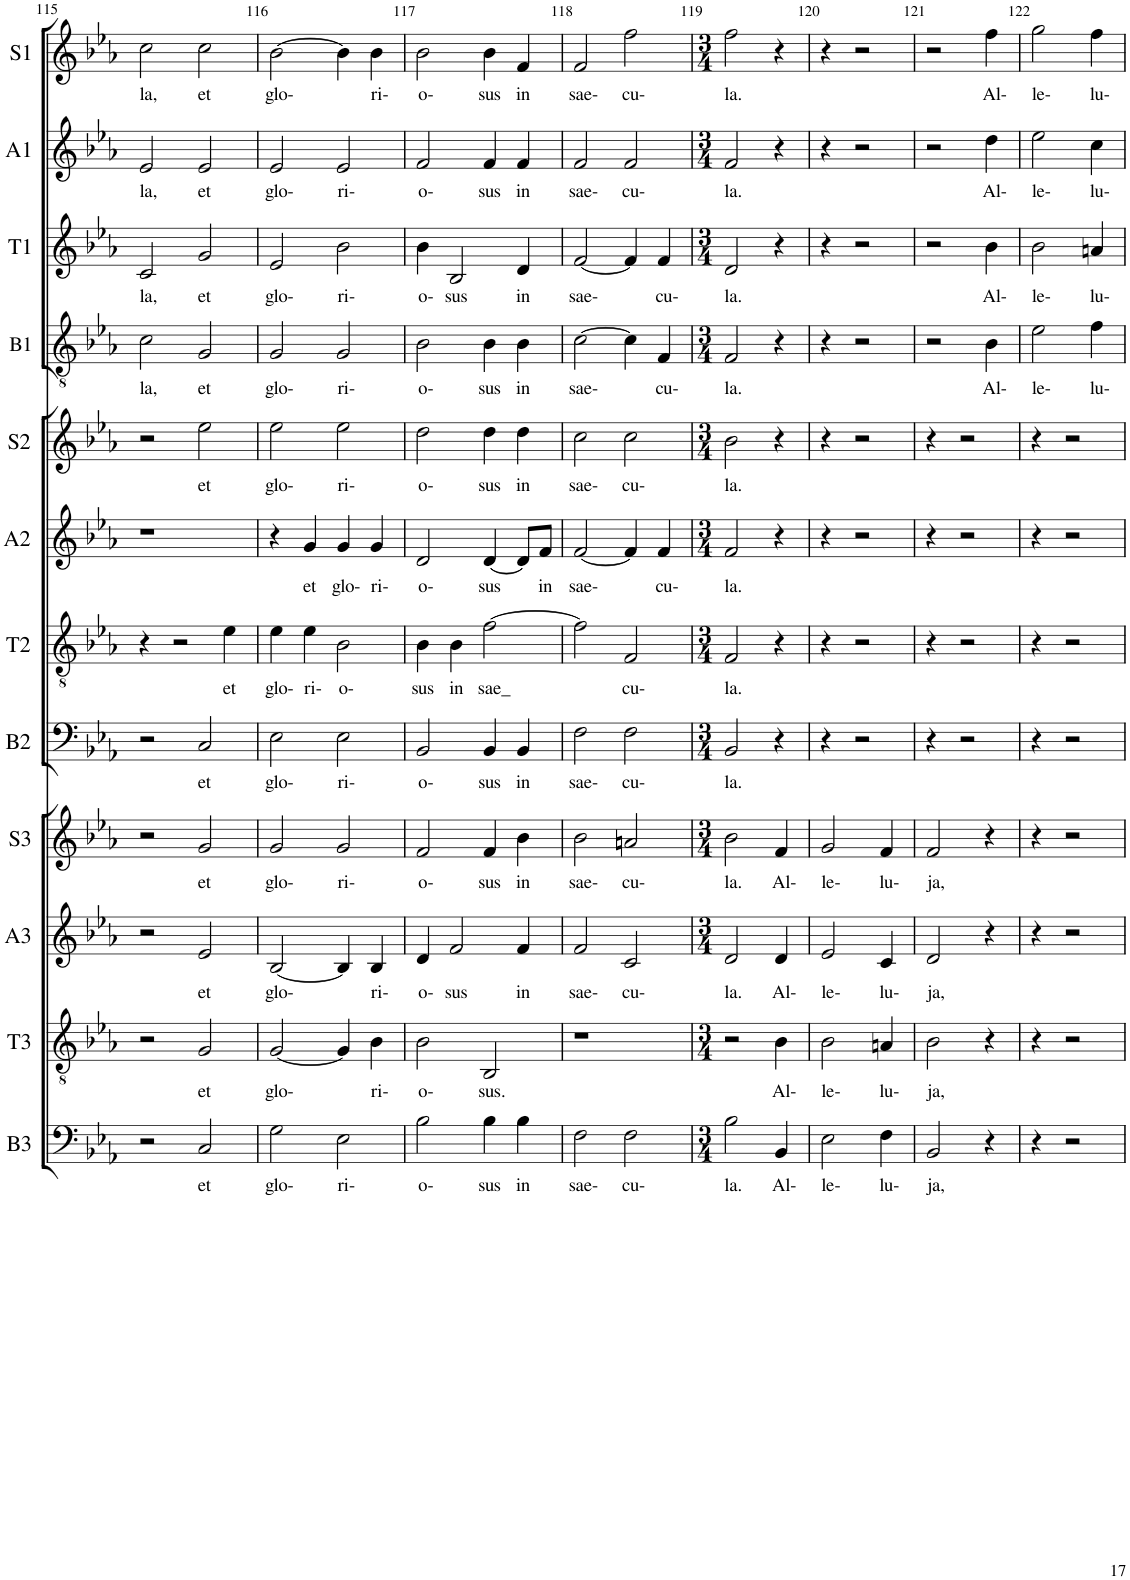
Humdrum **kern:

**kern	**text	**kern	**text	**kern	**text	**kern	**text	**kern	**text	**kern	**text	**kern	**text	**kern	**text	**kern	**text	**kern	**text	**kern	**text	**kern	**text
*part12	*part12	*part11	*part11	*part10	*part10	*part9	*part9	*part8	*part8	*part7	*part7	*part6	*part6	*part5	*part5	*part4	*part4	*part3	*part3	*part2	*part2	*part1	*part1
*staff12	*staff12	*staff11	*staff11	*staff10	*staff10	*staff9	*staff9	*staff8	*staff8	*staff7	*staff7	*staff6	*staff6	*staff5	*staff5	*staff4	*staff4	*staff3	*staff3	*staff2	*staff2	*staff1	*staff1
*I"B3	*	*I"T3	*	*I"A3	*	*I"S3	*	*I"B2	*	*I"T2	*	*I"A2	*	*I"S2	*	*I"B1	*	*I"T1	*	*I"A1	*	*I"S1	*
*I'B3	*	*I'T3	*	*I'A3	*	*I'S3	*	*I'B2	*	*I'T2	*	*I'A2	*	*I'S2	*	*I'B1	*	*I'T1	*	*I'A1	*	*I'S1	*
!!LO:PB:g=z
*clefF4	*	*clefGv2	*	*clefG2	*	*clefG2	*	*clefF4	*	*clefGv2	*	*clefG2	*	*clefG2	*	*clefGv2	*	*clefG2	*	*clefG2	*	*clefG2	*
*Trd7c12	*	*	*	*	*	*	*	*Trd7c12	*	*	*	*	*	*	*	*Trd7c12	*	*	*	*	*	*	*
*k[b-e-a-]	*	*k[b-e-a-]	*	*k[b-e-a-]	*	*k[b-e-a-]	*	*k[b-e-a-]	*	*k[b-e-a-]	*	*k[b-e-a-]	*	*k[b-e-a-]	*	*k[b-e-a-]	*	*k[b-e-a-]	*	*k[b-e-a-]	*	*k[b-e-a-]	*
*M2/2	*	*M2/2	*	*M2/2	*	*M2/2	*	*M2/2	*	*M2/2	*	*M2/2	*	*M2/2	*	*M2/2	*	*M2/2	*	*M2/2	*	*M2/2	*
=115	=115	=115	=115	=115	=115	=115	=115	=115	=115	=115	=115	=115	=115	=115	=115	=115	=115	=115	=115	=115	=115	=115	=115
!	!	!	!	!	!	!	!	!	!	!	!	!	!	!	!	!	!LO:LY:b	!	!LO:LY:b	!	!LO:LY:b	!	!LO:LY:b
2r	.	2r	.	2r	.	2r	.	2r	.	4r	.	1r	.	2r	.	2c\	la,	2c/	la,	2e-/	la,	2cc\	la,
.	.	.	.	.	.	.	.	.	.	2r	.	.	.	.	.	.	.	.	.	.	.	.	.
!	!LO:LY:b	!	!LO:LY:b	!	!LO:LY:b	!	!LO:LY:b	!	!LO:LY:b	!	!	!	!	!	!LO:LY:b	!	!LO:LY:b	!	!LO:LY:b	!	!LO:LY:b	!	!LO:LY:b
2C/	et	2G/	et	2e-/	et	2g/	et	2C/	et	.	.	.	.	2ee-\	et	2G/	et	2g/	et	2e-/	et	2cc\	et
!	!	!	!	!	!	!	!	!	!	!	!LO:LY:b	!	!	!	!	!	!	!	!	!	!	!	!
.	.	.	.	.	.	.	.	.	.	4e-\	et	.	.	.	.	.	.	.	.	.	.	.	.
=116	=116	=116	=116	=116	=116	=116	=116	=116	=116	=116	=116	=116	=116	=116	=116	=116	=116	=116	=116	=116	=116	=116	=116
!	!LO:LY:b	!	!LO:LY:b	!	!LO:LY:b	!	!LO:LY:b	!	!LO:LY:b	!	!LO:LY:b	!	!	!	!LO:LY:b	!	!LO:LY:b	!	!LO:LY:b	!	!LO:LY:b	!	!LO:LY:b
2G\	glo-	[2G/	glo-	[2B-/	glo-	2g/	glo-	2E-\	glo-	4e-\	glo-	4r	.	2ee-\	glo-	2G/	glo-	2e-/	glo-	2e-/	glo-	[2b-\	glo-
!	!	!	!	!	!	!	!	!	!	!	!LO:LY:b	!	!LO:LY:b	!	!	!	!	!	!	!	!	!	!
.	.	.	.	.	.	.	.	.	.	4e-\	ri-	4g/	et	.	.	.	.	.	.	.	.	.	.
!	!LO:LY:b	!	!	!	!	!	!LO:LY:b	!	!LO:LY:b	!	!LO:LY:b	!	!LO:LY:b	!	!LO:LY:b	!	!LO:LY:b	!	!LO:LY:b	!	!LO:LY:b	!	!
2E-\	ri-	4G/]	.	4B-/]	.	2g/	ri-	2E-\	ri-	2B-\	o-	4g/	glo-	2ee-\	ri-	2G/	ri-	2b-\	ri-	2e-/	ri-	4b-\]	.
!	!	!	!LO:LY:b	!	!LO:LY:b	!	!	!	!	!	!	!	!LO:LY:b	!	!	!	!	!	!	!	!	!	!LO:LY:b
.	.	4B-\	ri-	4B-/	ri-	.	.	.	.	.	.	4g/	ri-	.	.	.	.	.	.	.	.	4b-\	ri-
=117	=117	=117	=117	=117	=117	=117	=117	=117	=117	=117	=117	=117	=117	=117	=117	=117	=117	=117	=117	=117	=117	=117	=117
!	!LO:LY:b	!	!LO:LY:b	!	!LO:LY:b	!	!LO:LY:b	!	!LO:LY:b	!	!LO:LY:b	!	!LO:LY:b	!	!LO:LY:b	!	!LO:LY:b	!	!LO:LY:b	!	!LO:LY:b	!	!LO:LY:b
2B-\	o-	2B-\	o-	4d/	o-	2f/	o-	2BB-/	o-	4B-\	sus	2d/	o-	2dd\	o-	2B-\	o-	4b-\	o-	2f/	o-	2b-\	o-
!	!	!	!	!	!LO:LY:b	!	!	!	!	!	!LO:LY:b	!	!	!	!	!	!	!	!LO:LY:b	!	!	!	!
.	.	.	.	2f/	sus	.	.	.	.	4B-\	in	.	.	.	.	.	.	2B-/	sus	.	.	.	.
!	!LO:LY:b	!	!LO:LY:b	!	!	!	!LO:LY:b	!	!LO:LY:b	!	!LO:LY:b	!	!LO:LY:b	!	!LO:LY:b	!	!LO:LY:b	!	!	!	!LO:LY:b	!	!LO:LY:b
4B-\	sus	2BB-/	sus.	.	.	4f/	sus	4BB-/	sus	[2f\	sae_	[4d/	sus	4dd\	sus	4B-\	sus	.	.	4f/	sus	4b-\	sus
!	!LO:LY:b	!	!	!	!LO:LY:b	!	!LO:LY:b	!	!LO:LY:b	!	!	!	!	!	!LO:LY:b	!	!LO:LY:b	!	!LO:LY:b	!	!LO:LY:b	!	!LO:LY:b
4B-\	in	.	.	4f/	in	4b-\	in	4BB-/	in	.	.	8d/L]	.	4dd\	in	4B-\	in	4d/	in	4f/	in	4f/	in
!	!	!	!	!	!	!	!	!	!	!	!	!	!LO:LY:b	!	!	!	!	!	!	!	!	!	!
.	.	.	.	.	.	.	.	.	.	.	.	8f/J	in	.	.	.	.	.	.	.	.	.	.
=118	=118	=118	=118	=118	=118	=118	=118	=118	=118	=118	=118	=118	=118	=118	=118	=118	=118	=118	=118	=118	=118	=118	=118
!	!LO:LY:b	!	!	!	!LO:LY:b	!	!LO:LY:b	!	!LO:LY:b	!	!	!	!LO:LY:b	!	!LO:LY:b	!	!LO:LY:b	!	!LO:LY:b	!	!LO:LY:b	!	!LO:LY:b
2F\	sae-	1r	.	2f/	sae-	2b-\	sae-	2F\	sae-	2f\]	.	[2f/	sae-	2cc\	sae-	[2c\	sae-	[2f/	sae-	2f/	sae-	2f/	sae-
!	!LO:LY:b	!	!	!	!LO:LY:b	!	!LO:LY:b	!	!LO:LY:b	!	!LO:LY:b	!	!	!	!LO:LY:b	!	!	!	!	!	!LO:LY:b	!	!LO:LY:b
2F\	cu-	.	.	2c/	cu-	2an/	cu-	2F\	cu-	2F/	cu-	4f/]	.	2cc\	cu-	4c\]	.	4f/]	.	2f/	cu-	2ff\	cu-
!	!	!	!	!	!	!	!	!	!	!	!	!	!LO:LY:b	!	!	!	!LO:LY:b	!	!LO:LY:b	!	!	!	!
.	.	.	.	.	.	.	.	.	.	.	.	4f/	cu-	.	.	4F/	cu-	4f/	cu-	.	.	.	.
=119	=119	=119	=119	=119	=119	=119	=119	=119	=119	=119	=119	=119	=119	=119	=119	=119	=119	=119	=119	=119	=119	=119	=119
*M3/4	*	*M3/4	*	*M3/4	*	*M3/4	*	*M3/4	*	*M3/4	*	*M3/4	*	*M3/4	*	*M3/4	*	*M3/4	*	*M3/4	*	*M3/4	*
!	!LO:LY:b	!	!	!	!LO:LY:b	!	!LO:LY:b	!	!LO:LY:b	!	!LO:LY:b	!	!LO:LY:b	!	!LO:LY:b	!	!LO:LY:b	!	!LO:LY:b	!	!LO:LY:b	!	!LO:LY:b
2B-\	la.	2r	.	2d/	la.	2b-\	la.	2BB-/	la.	2F/	la.	2f/	la.	2b-\	la.	2F/	la.	2d/	la.	2f/	la.	2ff\	la.
!	!LO:LY:b	!	!LO:LY:b	!	!LO:LY:b	!	!LO:LY:b	!	!	!	!	!	!	!	!	!	!	!	!	!	!	!	!
4BB-/	Al-	4B-\	Al-	4d/	Al-	4f/	Al-	4r	.	4r	.	4r	.	4r	.	4r	.	4r	.	4r	.	4r	.
=120	=120	=120	=120	=120	=120	=120	=120	=120	=120	=120	=120	=120	=120	=120	=120	=120	=120	=120	=120	=120	=120	=120	=120
!	!LO:LY:b	!	!LO:LY:b	!	!LO:LY:b	!	!LO:LY:b	!	!	!	!	!	!	!	!	!	!	!	!	!	!	!	!
2E-\	le-	2B-\	le-	2e-/	le-	2g/	le-	4r	.	4r	.	4r	.	4r	.	4r	.	4r	.	4r	.	4r	.
.	.	.	.	.	.	.	.	2r	.	2r	.	2r	.	2r	.	2r	.	2r	.	2r	.	2r	.
!	!LO:LY:b	!	!LO:LY:b	!	!LO:LY:b	!	!LO:LY:b	!	!	!	!	!	!	!	!	!	!	!	!	!	!	!	!
4F\	lu-	4An/	lu-	4c/	lu-	4f/	lu-	.	.	.	.	.	.	.	.	.	.	.	.	.	.	.	.
=121	=121	=121	=121	=121	=121	=121	=121	=121	=121	=121	=121	=121	=121	=121	=121	=121	=121	=121	=121	=121	=121	=121	=121
!	!LO:LY:b	!	!LO:LY:b	!	!LO:LY:b	!	!LO:LY:b	!	!	!	!	!	!	!	!	!	!	!	!	!	!	!	!
2BB-/	ja,	2B-\	ja,	2d/	ja,	2f/	ja,	4r	.	4r	.	4r	.	4r	.	2r	.	2r	.	2r	.	2r	.
.	.	.	.	.	.	.	.	2r	.	2r	.	2r	.	2r	.	.	.	.	.	.	.	.	.
!	!	!	!	!	!	!	!	!	!	!	!	!	!	!	!	!	!LO:LY:b	!	!LO:LY:b	!	!LO:LY:b	!	!LO:LY:b
4r	.	4r	.	4r	.	4r	.	.	.	.	.	.	.	.	.	4B-\	Al-	4b-\	Al-	4dd\	Al-	4ff\	Al-
=122	=122	=122	=122	=122	=122	=122	=122	=122	=122	=122	=122	=122	=122	=122	=122	=122	=122	=122	=122	=122	=122	=122	=122
!	!	!	!	!	!	!	!	!	!	!	!	!	!	!	!	!	!LO:LY:b	!	!LO:LY:b	!	!LO:LY:b	!	!LO:LY:b
4r	.	4r	.	4r	.	4r	.	4r	.	4r	.	4r	.	4r	.	2e-\	le-	2b-\	le-	2ee-\	le-	2gg\	le-
2r	.	2r	.	2r	.	2r	.	2r	.	2r	.	2r	.	2r	.	.	.	.	.	.	.	.	.
!	!	!	!	!	!	!	!	!	!	!	!	!	!	!	!	!	!LO:LY:b	!	!LO:LY:b	!	!LO:LY:b	!	!LO:LY:b
.	.	.	.	.	.	.	.	.	.	.	.	.	.	.	.	4f\	lu-	4an/	lu-	4cc\	lu-	4ff\	lu-
=	=	=	=	=	=	=	=	=	=	=	=	=	=	=	=	=	=	=	=	=	=	=	=
*-	*-	*-	*-	*-	*-	*-	*-	*-	*-	*-	*-	*-	*-	*-	*-	*-	*-	*-	*-	*-	*-	*-	*-
